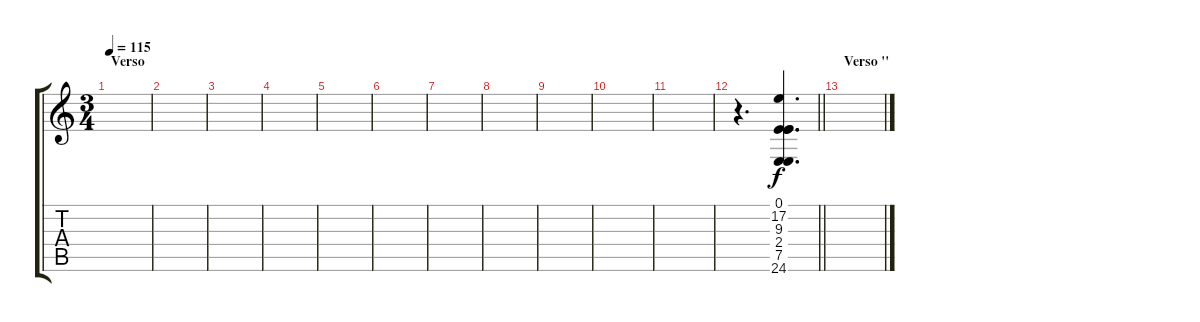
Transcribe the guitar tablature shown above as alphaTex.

\track (" " " ") {instrument reversecymbal}
\staff {score tabs}
\tuning (E4 B3 G3 D3 A2 E2) {hide}
\ts (3 4)
\section ("" "Verso")
\tempo 115
\clef g2
\ks c
|
|
|
|
|
|
|
|
|
|
|
\barLineRight lightlight
r.4{d} (0.1 17.2 9.3 2.4 7.5 24.6).4{d} |
\section ("" "Verso ''")
